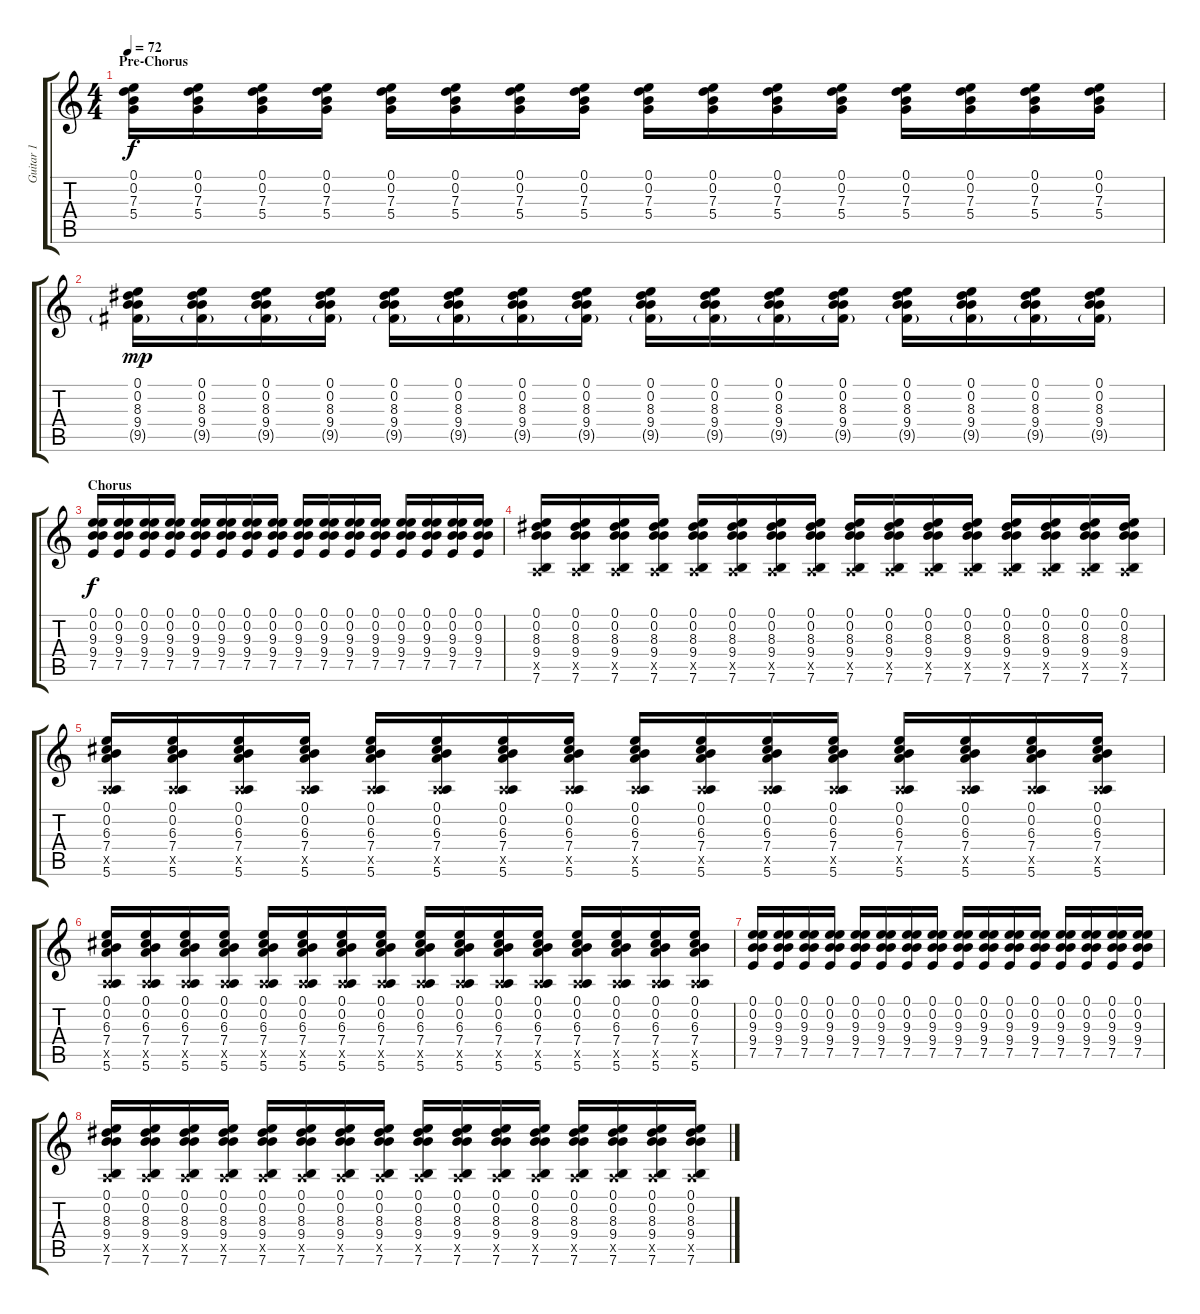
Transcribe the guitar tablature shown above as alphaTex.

\track ("Guitar 1" "Guitar 1") {instrument acousticguitarsteel}
\staff {score tabs}
\tuning (E4 B3 G3 D3 A2 E2) {hide}
\ts (4 4)
\section ("" "Pre-Chorus")
\tempo 72
\clef g2
\ks c
(0.1 0.2 7.3 5.4).16{dy f} (0.1 0.2 7.3 5.4).16 (0.1 0.2 7.3 5.4).16 (0.1 0.2 7.3 5.4).16 (0.1 0.2 7.3 5.4).16 (0.1 0.2 7.3 5.4).16 (0.1 0.2 7.3 5.4).16 (0.1 0.2 7.3 5.4).16 (0.1 0.2 7.3 5.4).16 (0.1 0.2 7.3 5.4).16 (0.1 0.2 7.3 5.4).16 (0.1 0.2 7.3 5.4).16 (0.1 0.2 7.3 5.4).16 (0.1 0.2 7.3 5.4).16 (0.1 0.2 7.3 5.4).16 (0.1 0.2 7.3 5.4).16 |
(0.1 0.2 8.3 9.4 9.5{g}).16{dy mp} (0.1 0.2 8.3 9.4 9.5{g}).16 (0.1 0.2 8.3 9.4 9.5{g}).16 (0.1 0.2 8.3 9.4 9.5{g}).16 (0.1 0.2 8.3 9.4 9.5{g}).16 (0.1 0.2 8.3 9.4 9.5{g}).16 (0.1 0.2 8.3 9.4 9.5{g}).16 (0.1 0.2 8.3 9.4 9.5{g}).16 (0.1 0.2 8.3 9.4 9.5{g}).16 (0.1 0.2 8.3 9.4 9.5{g}).16 (0.1 0.2 8.3 9.4 9.5{g}).16 (0.1 0.2 8.3 9.4 9.5{g}).16 (0.1 0.2 8.3 9.4 9.5{g}).16 (0.1 0.2 8.3 9.4 9.5{g}).16 (0.1 0.2 8.3 9.4 9.5{g}).16 (0.1 0.2 8.3 9.4 9.5{g}).16 |
\section ("" "Chorus")
(0.1 0.2 9.3 9.4 7.5).16{dy f} (0.1 0.2 9.3 9.4 7.5).16 (0.1 0.2 9.3 9.4 7.5).16 (0.1 0.2 9.3 9.4 7.5).16 (0.1 0.2 9.3 9.4 7.5).16 (0.1 0.2 9.3 9.4 7.5).16 (0.1 0.2 9.3 9.4 7.5).16 (0.1 0.2 9.3 9.4 7.5).16 (0.1 0.2 9.3 9.4 7.5).16 (0.1 0.2 9.3 9.4 7.5).16 (0.1 0.2 9.3 9.4 7.5).16 (0.1 0.2 9.3 9.4 7.5).16 (0.1 0.2 9.3 9.4 7.5).16 (0.1 0.2 9.3 9.4 7.5).16 (0.1 0.2 9.3 9.4 7.5).16 (0.1 0.2 9.3 9.4 7.5).16 |
(0.1 0.2 8.3 9.4 0.5{x} 7.6).16 (0.1 0.2 8.3 9.4 0.5{x} 7.6).16 (0.1 0.2 8.3 9.4 0.5{x} 7.6).16 (0.1 0.2 8.3 9.4 0.5{x} 7.6).16 (0.1 0.2 8.3 9.4 0.5{x} 7.6).16 (0.1 0.2 8.3 9.4 0.5{x} 7.6).16 (0.1 0.2 8.3 9.4 0.5{x} 7.6).16 (0.1 0.2 8.3 9.4 0.5{x} 7.6).16 (0.1 0.2 8.3 9.4 0.5{x} 7.6).16 (0.1 0.2 8.3 9.4 0.5{x} 7.6).16 (0.1 0.2 8.3 9.4 0.5{x} 7.6).16 (0.1 0.2 8.3 9.4 0.5{x} 7.6).16 (0.1 0.2 8.3 9.4 0.5{x} 7.6).16 (0.1 0.2 8.3 9.4 0.5{x} 7.6).16 (0.1 0.2 8.3 9.4 0.5{x} 7.6).16 (0.1 0.2 8.3 9.4 0.5{x} 7.6).16 |
(0.1 0.2 6.3 7.4 0.5{x} 5.6).16 (0.1 0.2 6.3 7.4 0.5{x} 5.6).16 (0.1 0.2 6.3 7.4 0.5{x} 5.6).16 (0.1 0.2 6.3 7.4 0.5{x} 5.6).16 (0.1 0.2 6.3 7.4 0.5{x} 5.6).16 (0.1 0.2 6.3 7.4 0.5{x} 5.6).16 (0.1 0.2 6.3 7.4 0.5{x} 5.6).16 (0.1 0.2 6.3 7.4 0.5{x} 5.6).16 (0.1 0.2 6.3 7.4 0.5{x} 5.6).16 (0.1 0.2 6.3 7.4 0.5{x} 5.6).16 (0.1 0.2 6.3 7.4 0.5{x} 5.6).16 (0.1 0.2 6.3 7.4 0.5{x} 5.6).16 (0.1 0.2 6.3 7.4 0.5{x} 5.6).16 (0.1 0.2 6.3 7.4 0.5{x} 5.6).16 (0.1 0.2 6.3 7.4 0.5{x} 5.6).16 (0.1 0.2 6.3 7.4 0.5{x} 5.6).16 |
(0.1 0.2 6.3 7.4 0.5{x} 5.6).16 (0.1 0.2 6.3 7.4 0.5{x} 5.6).16 (0.1 0.2 6.3 7.4 0.5{x} 5.6).16 (0.1 0.2 6.3 7.4 0.5{x} 5.6).16 (0.1 0.2 6.3 7.4 0.5{x} 5.6).16 (0.1 0.2 6.3 7.4 0.5{x} 5.6).16 (0.1 0.2 6.3 7.4 0.5{x} 5.6).16 (0.1 0.2 6.3 7.4 0.5{x} 5.6).16 (0.1 0.2 6.3 7.4 0.5{x} 5.6).16 (0.1 0.2 6.3 7.4 0.5{x} 5.6).16 (0.1 0.2 6.3 7.4 0.5{x} 5.6).16 (0.1 0.2 6.3 7.4 0.5{x} 5.6).16 (0.1 0.2 6.3 7.4 0.5{x} 5.6).16 (0.1 0.2 6.3 7.4 0.5{x} 5.6).16 (0.1 0.2 6.3 7.4 0.5{x} 5.6).16 (0.1 0.2 6.3 7.4 0.5{x} 5.6).16 |
(0.1 0.2 9.3 9.4 7.5).16 (0.1 0.2 9.3 9.4 7.5).16 (0.1 0.2 9.3 9.4 7.5).16 (0.1 0.2 9.3 9.4 7.5).16 (0.1 0.2 9.3 9.4 7.5).16 (0.1 0.2 9.3 9.4 7.5).16 (0.1 0.2 9.3 9.4 7.5).16 (0.1 0.2 9.3 9.4 7.5).16 (0.1 0.2 9.3 9.4 7.5).16 (0.1 0.2 9.3 9.4 7.5).16 (0.1 0.2 9.3 9.4 7.5).16 (0.1 0.2 9.3 9.4 7.5).16 (0.1 0.2 9.3 9.4 7.5).16 (0.1 0.2 9.3 9.4 7.5).16 (0.1 0.2 9.3 9.4 7.5).16 (0.1 0.2 9.3 9.4 7.5).16 |
(0.1 0.2 8.3 9.4 0.5{x} 7.6).16 (0.1 0.2 8.3 9.4 0.5{x} 7.6).16 (0.1 0.2 8.3 9.4 0.5{x} 7.6).16 (0.1 0.2 8.3 9.4 0.5{x} 7.6).16 (0.1 0.2 8.3 9.4 0.5{x} 7.6).16 (0.1 0.2 8.3 9.4 0.5{x} 7.6).16 (0.1 0.2 8.3 9.4 0.5{x} 7.6).16 (0.1 0.2 8.3 9.4 0.5{x} 7.6).16 (0.1 0.2 8.3 9.4 0.5{x} 7.6).16 (0.1 0.2 8.3 9.4 0.5{x} 7.6).16 (0.1 0.2 8.3 9.4 0.5{x} 7.6).16 (0.1 0.2 8.3 9.4 0.5{x} 7.6).16 (0.1 0.2 8.3 9.4 0.5{x} 7.6).16 (0.1 0.2 8.3 9.4 0.5{x} 7.6).16 (0.1 0.2 8.3 9.4 0.5{x} 7.6).16 (0.1 0.2 8.3 9.4 0.5{x} 7.6).16
